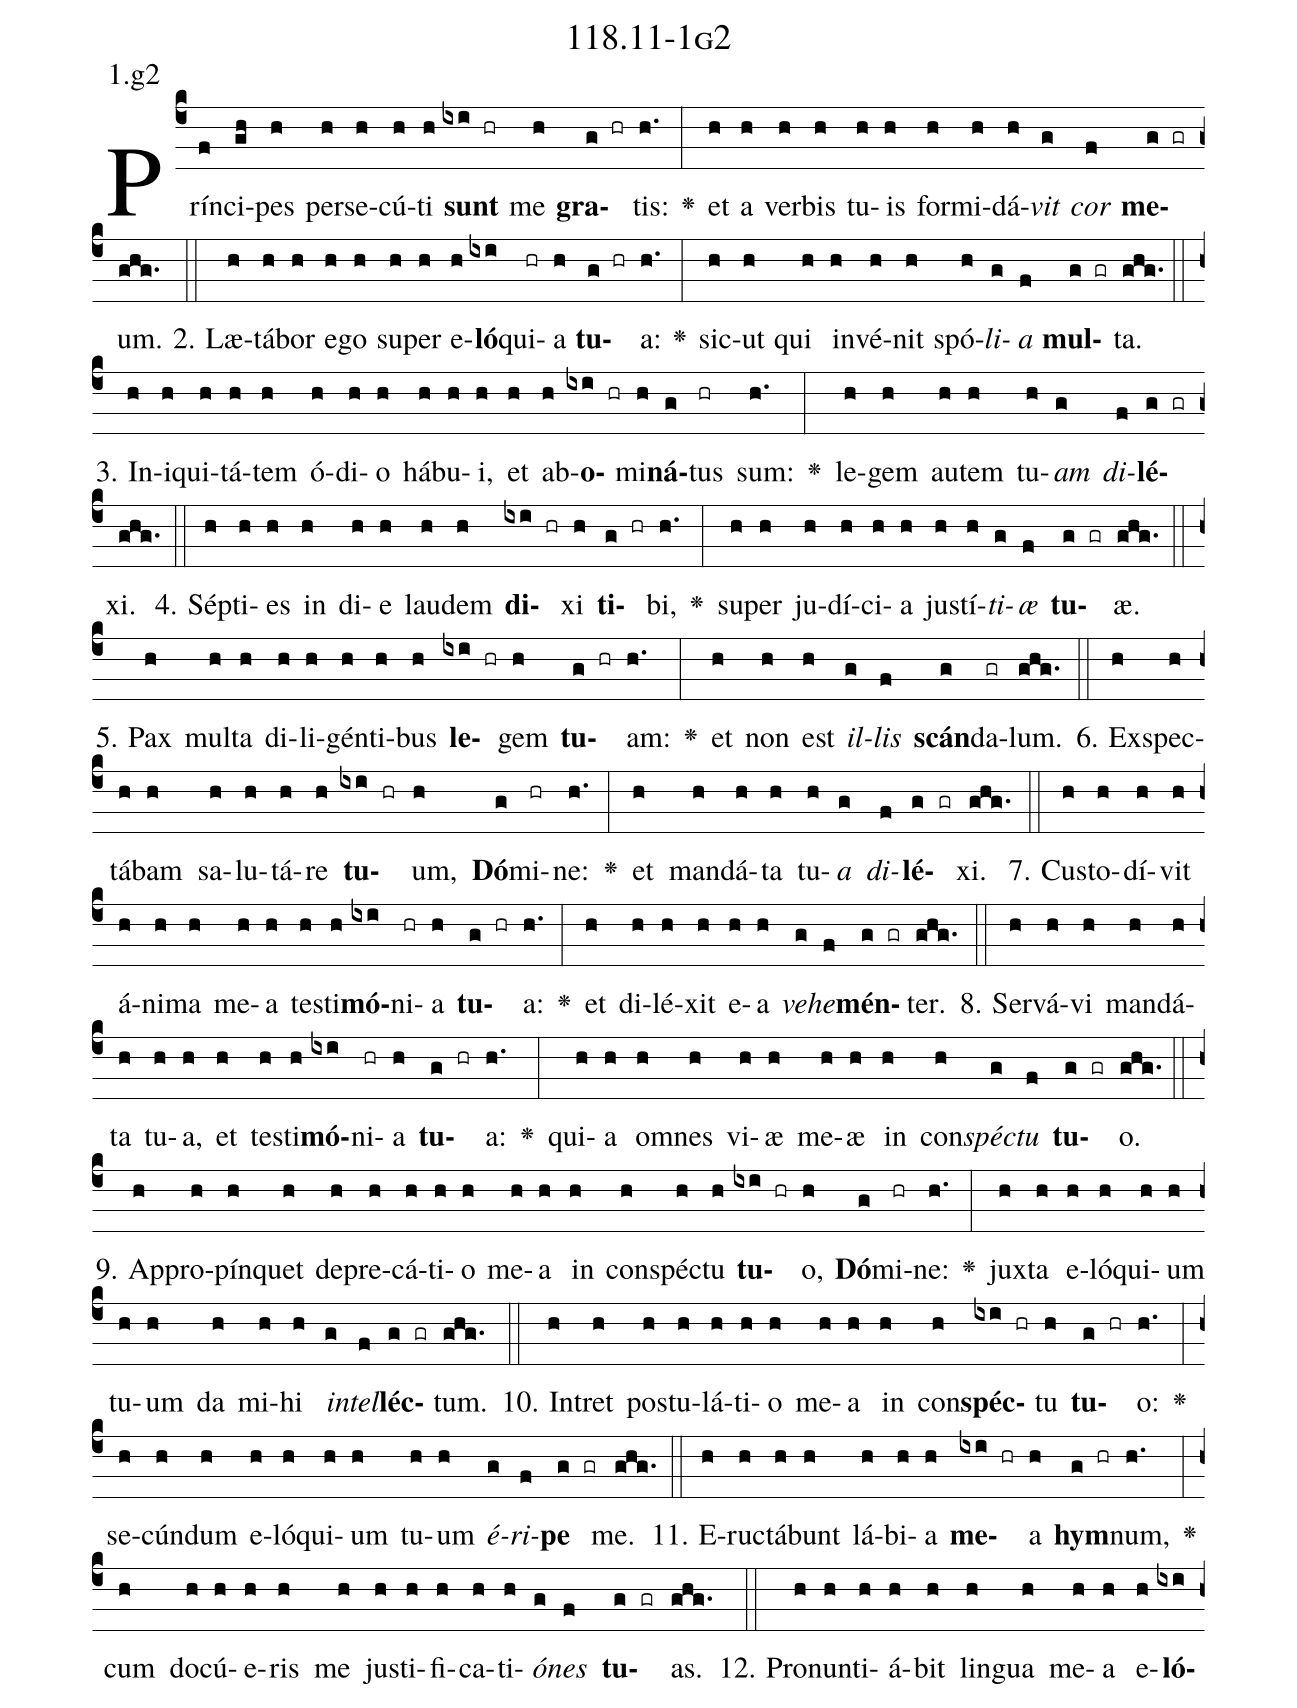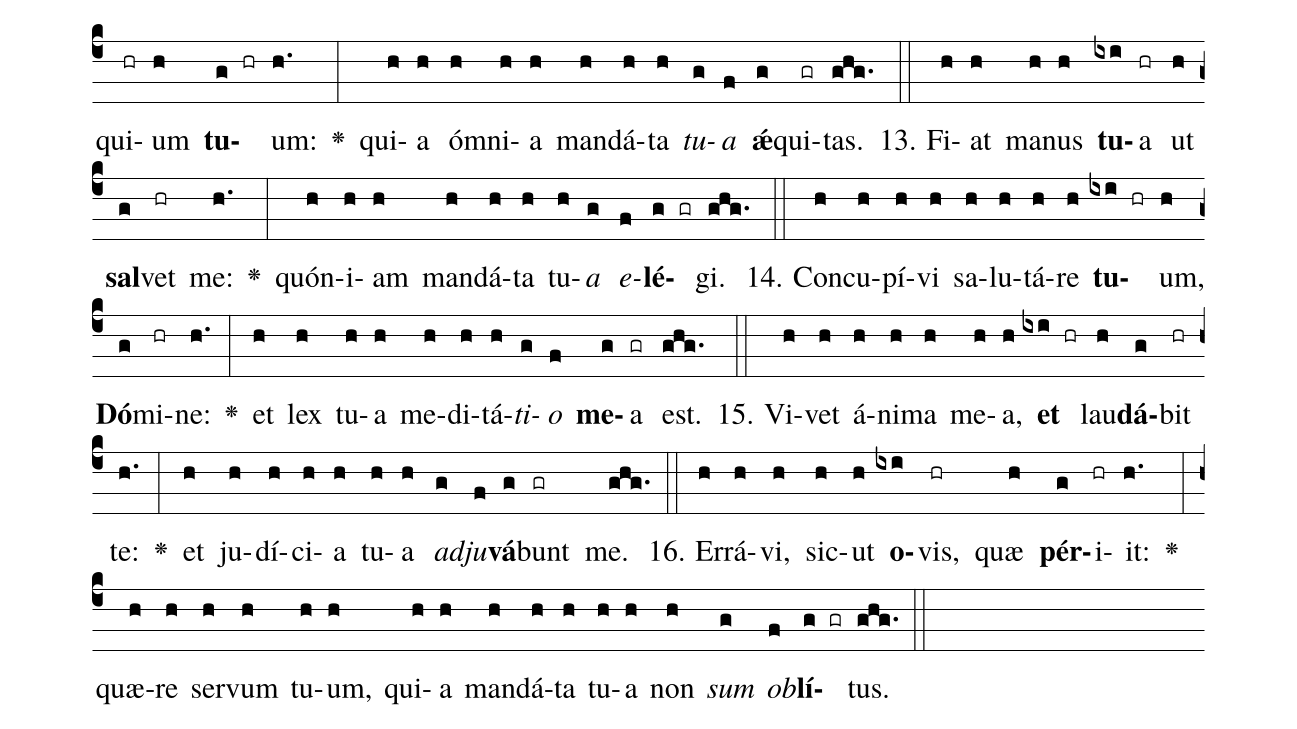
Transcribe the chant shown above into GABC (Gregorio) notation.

name: 118.11-1g2;
annotation: 1.g2;
%%
(c4)Prín(f)ci(gh)pes(h) per(h)se(h)cú(h)ti(h) <b>sunt</b>(ixi hr) me(h) <b>gra</b>(g hr)tis:(h.) <v>\greheightstar</v>(:) et(h) a(h) ver(h)bis(h) tu(h)is(h) for(h)mi(h)dá(h)<i>vit</i>(g) <i>cor</i>(f) <b>me</b>(g gr)um.(ghg.) (::)
2. Læ(h)tá(h)bor(h) e(h)go(h) su(h)per(h) e(h)<b>ló</b>(ixi)qui(hr)a(h) <b>tu</b>(g hr)a:(h.) <v>\greheightstar</v>(:) sic(h)ut(h) qui(h) in(h)vé(h)nit(h) spó(h)<i>li</i>(g)<i>a</i>(f) <b>mul</b>(g gr)ta.(ghg.) (::)
3. In(h)i(h)qui(h)tá(h)tem(h) ó(h)di(h)o(h) há(h)bu(h)i,(h) et(h) ab(h)<b>o</b>(ixi hr)mi(h)<b>ná</b>(g)tus(hr) sum:(h.) <v>\greheightstar</v>(:) le(h)gem(h) au(h)tem(h) tu(h)<i>am</i>(g) <i>di</i>(f)<b>lé</b>(g gr)xi.(ghg.) (::)
4. Sép(h)ti(h)es(h) in(h) di(h)e(h) lau(h)dem(h) <b>di</b>(ixi hr)xi(h) <b>ti</b>(g hr)bi,(h.) <v>\greheightstar</v>(:) su(h)per(h) ju(h)dí(h)ci(h)a(h) jus(h)tí(h)<i>ti</i>(g)<i>æ</i>(f) <b>tu</b>(g gr)æ.(ghg.) (::)
5. Pax(h) mul(h)ta(h) di(h)li(h)gén(h)ti(h)bus(h) <b>le</b>(ixi hr)gem(h) <b>tu</b>(g hr)am:(h.) <v>\greheightstar</v>(:) et(h) non(h) est(h) <i>il</i>(g)<i>lis</i>(f) <b>scán</b>(g)da(gr)lum.(ghg.) (::)
6. Ex(h)spec(h)tá(h)bam(h) sa(h)lu(h)tá(h)re(h) <b>tu</b>(ixi hr)um,(h) <b>Dó</b>(g)mi(hr)ne:(h.) <v>\greheightstar</v>(:) et(h) man(h)dá(h)ta(h) tu(h)<i>a</i>(g) <i>di</i>(f)<b>lé</b>(g gr)xi.(ghg.) (::)
7. Cus(h)to(h)dí(h)vit(h) á(h)ni(h)ma(h) me(h)a(h) tes(h)ti(h)<b>mó</b>(ixi)ni(hr)a(h) <b>tu</b>(g hr)a:(h.) <v>\greheightstar</v>(:) et(h) di(h)lé(h)xit(h) e(h)a(h) <i>ve</i>(g)<i>he</i>(f)<b>mén</b>(g gr)ter.(ghg.) (::)
8. Ser(h)vá(h)vi(h) man(h)dá(h)ta(h) tu(h)a,(h) et(h) tes(h)ti(h)<b>mó</b>(ixi)ni(hr)a(h) <b>tu</b>(g hr)a:(h.) <v>\greheightstar</v>(:) qui(h)a(h) om(h)nes(h) vi(h)æ(h) me(h)æ(h) in(h) con(h)<i>spéc</i>(g)<i>tu</i>(f) <b>tu</b>(g gr)o.(ghg.) (::)
9. Ap(h)pro(h)pín(h)quet(h) de(h)pre(h)cá(h)ti(h)o(h) me(h)a(h) in(h) con(h)spéc(h)tu(h) <b>tu</b>(ixi hr)o,(h) <b>Dó</b>(g)mi(hr)ne:(h.) <v>\greheightstar</v>(:) jux(h)ta(h) e(h)ló(h)qui(h)um(h) tu(h)um(h) da(h) mi(h)hi(h) <i>in</i>(g)<i>tel</i>(f)<b>léc</b>(g gr)tum.(ghg.) (::)
10. In(h)tret(h) pos(h)tu(h)lá(h)ti(h)o(h) me(h)a(h) in(h) con(h)<b>spéc</b>(ixi hr)tu(h) <b>tu</b>(g hr)o:(h.) <v>\greheightstar</v>(:) se(h)cún(h)dum(h) e(h)ló(h)qui(h)um(h) tu(h)um(h) <i>é</i>(g)<i>ri</i>(f)<b>pe</b>(g gr) me.(ghg.) (::)
11. E(h)ruc(h)tá(h)bunt(h) lá(h)bi(h)a(h) <b>me</b>(ixi hr)a(h) <b>hym</b>(g hr)num,(h.) <v>\greheightstar</v>(:) cum(h) do(h)cú(h)e(h)ris(h) me(h) jus(h)ti(h)fi(h)ca(h)ti(h)<i>ó</i>(g)<i>nes</i>(f) <b>tu</b>(g gr)as.(ghg.) (::)
12. Pro(h)nun(h)ti(h)á(h)bit(h) lin(h)gua(h) me(h)a(h) e(h)<b>ló</b>(ixi)qui(hr)um(h) <b>tu</b>(g hr)um:(h.) <v>\greheightstar</v>(:) qui(h)a(h) óm(h)ni(h)a(h) man(h)dá(h)ta(h) <i>tu</i>(g)<i>a</i>(f) <b>ǽ</b>(g)qui(gr)tas.(ghg.) (::)
13. Fi(h)at(h) ma(h)nus(h) <b>tu</b>(ixi)a(hr) ut(h) <b>sal</b>(g)vet(hr) me:(h.) <v>\greheightstar</v>(:) quón(h)i(h)am(h) man(h)dá(h)ta(h) tu(h)<i>a</i>(g) <i>e</i>(f)<b>lé</b>(g gr)gi.(ghg.) (::)
14. Con(h)cu(h)pí(h)vi(h) sa(h)lu(h)tá(h)re(h) <b>tu</b>(ixi hr)um,(h) <b>Dó</b>(g)mi(hr)ne:(h.) <v>\greheightstar</v>(:) et(h) lex(h) tu(h)a(h) me(h)di(h)tá(h)<i>ti</i>(g)<i>o</i>(f) <b>me</b>(g)a(gr) est.(ghg.) (::)
15. Vi(h)vet(h) á(h)ni(h)ma(h) me(h)a,(h) <b>et</b>(ixi hr) lau(h)<b>dá</b>(g)bit(hr) te:(h.) <v>\greheightstar</v>(:) et(h) ju(h)dí(h)ci(h)a(h) tu(h)a(h) <i>ad</i>(g)<i>ju</i>(f)<b>vá</b>(g)bunt(gr) me.(ghg.) (::)
16. Er(h)rá(h)vi,(h) sic(h)ut(h) <b>o</b>(ixi)vis,(hr) quæ(h) <b>pér</b>(g)i(hr)it:(h.) <v>\greheightstar</v>(:) quæ(h)re(h) ser(h)vum(h) tu(h)um,(h) qui(h)a(h) man(h)dá(h)ta(h) tu(h)a(h) non(h) <i>sum</i>(g) <i>ob</i>(f)<b>lí</b>(g gr)tus.(ghg.) (::)
